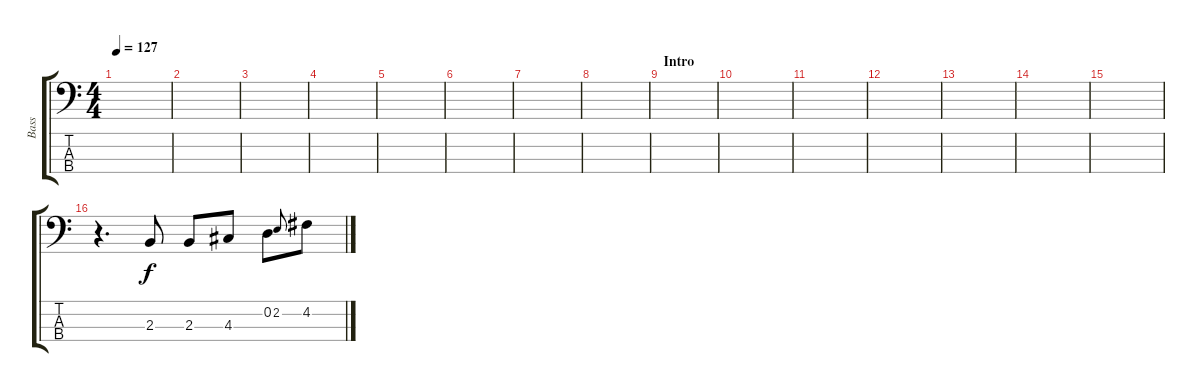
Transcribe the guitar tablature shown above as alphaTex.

\track ("Bass" "Bass") {instrument electricbassfinger}
\staff {score tabs}
\tuning (G2 D2 A1 E1) {hide}
\ts (4 4)
\tempo 127
\clef f4
\ks c
|
|
|
|
|
|
|
|
\section ("" "Intro")
|
|
|
|
|
|
|
r.4{d} 2.3.8 2.3.8 4.3.8 0.2.8 2.2.8{gr onbeat} 4.2.8
